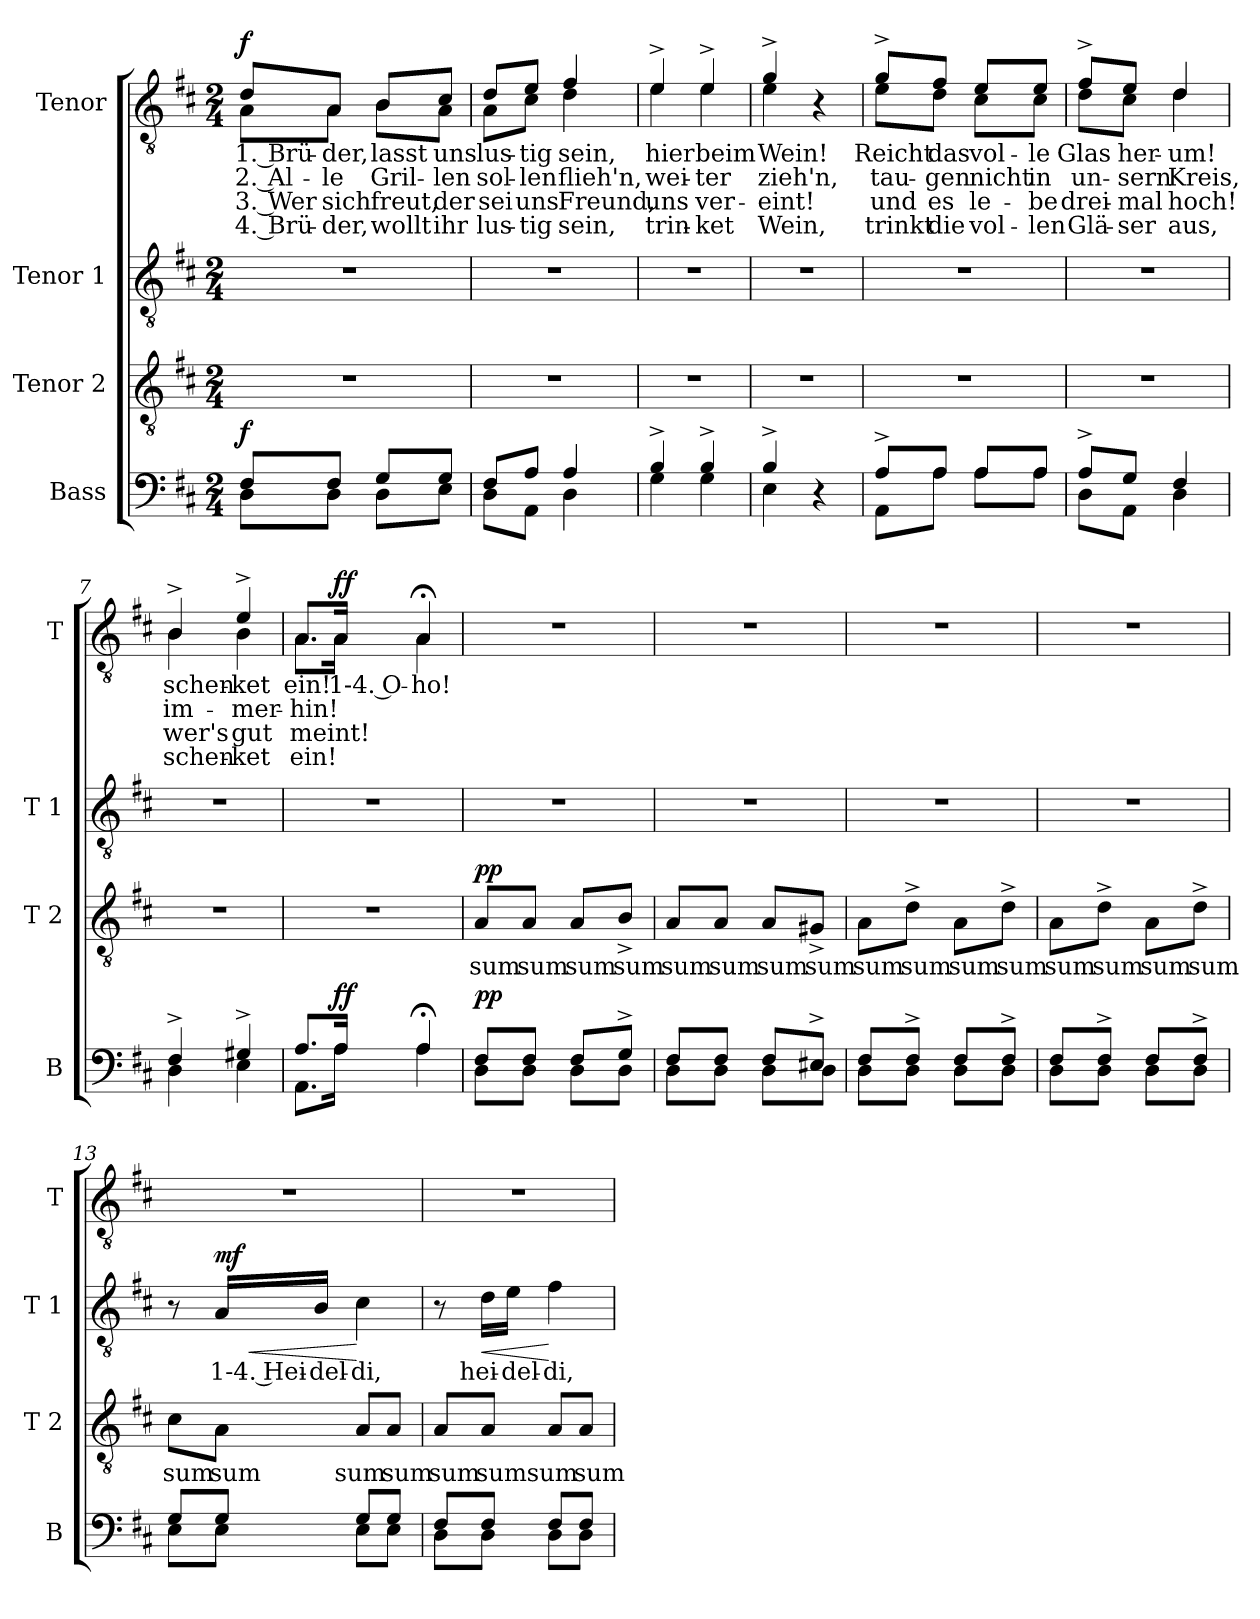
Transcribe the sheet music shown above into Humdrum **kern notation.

**kern	**dynam	**kern	**text	**dynam	**kern	**text	**dynam	**kern	**text	**text	**text	**text	**dynam
*part4	*part4	*part3	*part3	*part3	*part2	*part2	*part2	*part1	*part1	*part1	*part1	*part1	*part1
*staff4	*staff4	*staff3	*staff3	*staff3	*staff2	*staff2	*staff2	*staff1	*staff1	*staff1	*staff1	*staff1	*staff1
*I"Bass	*	*I"Tenor 2	*	*	*I"Tenor 1	*	*	*I"Tenor	*	*	*	*	*
*I'B	*	*I'T 2	*	*	*I'T 1	*	*	*I'T	*	*	*	*	*
*clefF4	*	*clefGv2	*	*	*clefGv2	*	*	*clefGv2	*	*	*	*	*
*k[f#c#]	*	*k[f#c#]	*	*	*k[f#c#]	*	*	*k[f#c#]	*	*	*	*	*
*M2/4	*	*M2/4	*	*	*M2/4	*	*	*M2/4	*	*	*	*	*
=1	=1	=1	=1	=1	=1	=1	=1	=1	=1	=1	=1	=1	=1
*^	*	*	*	*	*	*	*	*	*	*	*	*	*
!	!	!	!	!	!	!	!	!	!LO:TX:a:B:t=Feurig, mit Laune	!	!	!	!	!
!	!	!LO:DY:a	!	!	!	!	!	!	!	!LO:LY:b	!LO:LY:b	!LO:LY:b	!LO:LY:b	!LO:DY:a
*	*	*	*	*	*	*	*	*	*^	*	*	*	*	*
8F#/L	8D\L	f	2r	.	.	2r	.	.	8d/L	8A\L	1. Brü-	2. Al-	3. Wer	4. Brü-	f
!	!	!	!	!	!	!	!	!	!	!	!LO:LY:b	!LO:LY:b	!LO:LY:b	!LO:LY:b	!
8F#/J	8D\J	.	.	.	.	.	.	.	8A/J	8A\J	-der,	-le	sich	-der,	.
!	!	!	!	!	!	!	!	!	!	!	!LO:LY:b	!LO:LY:b	!LO:LY:b	!LO:LY:b	!
8G/L	8D\L	.	.	.	.	.	.	.	8B/L	8B\L	lasst	Gril-	freut,	wollt	.
!	!	!	!	!	!	!	!	!	!	!	!LO:LY:b	!LO:LY:b	!LO:LY:b	!LO:LY:b	!
8G/J	8E\J	.	.	.	.	.	.	.	8c#/J	8A\J	uns	-len	der	ihr	.
=2	=2	=2	=2	=2	=2	=2	=2	=2	=2	=2	=2	=2	=2	=2	=2
!	!	!	!	!	!	!	!	!	!	!	!LO:LY:b	!LO:LY:b	!LO:LY:b	!LO:LY:b	!
8F#/L	8D\L	.	2r	.	.	2r	.	.	8d/L	8A\L	lus-	sol-	sei	lus-	.
!	!	!	!	!	!	!	!	!	!	!	!LO:LY:b	!LO:LY:b	!LO:LY:b	!LO:LY:b	!
8A/J	8AA\J	.	.	.	.	.	.	.	8e/J	8c#\J	-tig	-len	uns	-tig	.
!	!	!	!	!	!	!	!	!	!	!	!LO:LY:b	!LO:LY:b	!LO:LY:b	!LO:LY:b	!
4A/	4D\	.	.	.	.	.	.	.	4f#/	4d\	sein,	flieh'n,	Freund,	sein,	.
=3	=3	=3	=3	=3	=3	=3	=3	=3	=3	=3	=3	=3	=3	=3	=3
!	!	!	!	!	!	!	!	!	!	!	!LO:LY:b	!LO:LY:b	!LO:LY:b	!LO:LY:b	!
4B^/	4G\	.	2r	.	.	2r	.	.	4e^/	4e\	hier	wei-	uns	trin-	.
!	!	!	!	!	!	!	!	!	!	!	!LO:LY:b	!LO:LY:b	!LO:LY:b	!LO:LY:b	!
4B^/	4G\	.	.	.	.	.	.	.	4e^/	4e\	beim	-ter	ver-	-ket	.
=4	=4	=4	=4	=4	=4	=4	=4	=4	=4	=4	=4	=4	=4	=4	=4
!	!	!	!	!	!	!	!	!	!	!	!LO:LY:b	!LO:LY:b	!LO:LY:b	!LO:LY:b	!
4B^/	4E\	.	2r	.	.	2r	.	.	4g^/	4e\	Wein!	zieh'n,	-eint!	Wein,	.
4r	4ryy	.	.	.	.	.	.	.	4r	4ryy	.	.	.	.	.
!!LO:LB:g=z	!!
=5	=5	=5	=5	=5	=5	=5	=5	=5	=5	=5	=5	=5	=5	=5	=5
!	!	!	!	!	!	!	!	!	!	!	!LO:LY:b	!LO:LY:b	!LO:LY:b	!LO:LY:b	!
8A^/L	8AA\L	.	2r	.	.	2r	.	.	8g^/L	8e\L	Reicht	tau-	und	trinkt	.
!	!	!	!	!	!	!	!	!	!	!	!LO:LY:b	!LO:LY:b	!LO:LY:b	!LO:LY:b	!
8A/J	8A\J	.	.	.	.	.	.	.	8f#/J	8d\J	das	-gen	es	die	.
!	!	!	!	!	!	!	!	!	!	!	!LO:LY:b	!LO:LY:b	!LO:LY:b	!LO:LY:b	!
8A/L	8A\L	.	.	.	.	.	.	.	8e/L	8c#\L	vol-	nicht	le-	vol-	.
!	!	!	!	!	!	!	!	!	!	!	!LO:LY:b	!LO:LY:b	!LO:LY:b	!LO:LY:b	!
8A/J	8A\J	.	.	.	.	.	.	.	8e/J	8c#\J	-le	in	-be	-len	.
=6	=6	=6	=6	=6	=6	=6	=6	=6	=6	=6	=6	=6	=6	=6	=6
!	!	!	!	!	!	!	!	!	!	!	!LO:LY:b	!LO:LY:b	!LO:LY:b	!LO:LY:b	!
8A^/L	8D\L	.	2r	.	.	2r	.	.	8f#^/L	8d\L	Glas	un-	drei-	Glä-	.
!	!	!	!	!	!	!	!	!	!	!	!LO:LY:b	!LO:LY:b	!LO:LY:b	!LO:LY:b	!
8G/J	8AA\J	.	.	.	.	.	.	.	8e/J	8c#\J	her-	-sern	-mal	-ser	.
!	!	!	!	!	!	!	!	!	!	!	!LO:LY:b	!LO:LY:b	!LO:LY:b	!LO:LY:b	!
4F#/	4D\	.	.	.	.	.	.	.	4d/	4d\	-um!	Kreis,	hoch!	aus,	.
=7	=7	=7	=7	=7	=7	=7	=7	=7	=7	=7	=7	=7	=7	=7	=7
!	!	!	!	!	!	!	!	!	!	!	!LO:LY:b	!LO:LY:b	!LO:LY:b	!LO:LY:b	!
4F#^/	4D\	.	2r	.	.	2r	.	.	4B^/	4B\	schen-	im-	wer's	schen-	.
!	!	!	!	!	!	!	!	!	!	!	!LO:LY:b	!LO:LY:b	!LO:LY:b	!LO:LY:b	!
4G#X^/	4E\	.	.	.	.	.	.	.	4e^/	4B\	-ket	-mer-	gut	-ket	.
=8	=8	=8	=8	=8	=8	=8	=8	=8	=8	=8	=8	=8	=8	=8	=8
!	!	!	!	!	!	!	!	!	!	!	!LO:LY:b	!LO:LY:b	!LO:LY:b	!LO:LY:b	!
8.A/L	8.AA\L	.	2r	.	.	2r	.	.	8.A/L	8.A\L	ein!	-hin!	meint!	ein!	.
!	!	!LO:DY:a	!	!	!	!	!	!	!	!	!LO:LY:b	!	!	!	!LO:DY:a
16A/Jk	16A\Jk	ff	.	.	.	.	.	.	16A/Jk	16A\Jk	1-4. O-	.	.	.	ff
!	!	!	!	!	!	!	!	!	!	!	!LO:LY:b	!	!	!	!
4A;</	4A\	.	.	.	.	.	.	.	4A;</	4A\	-ho!	.	.	.	.
!!LO:LB:g=z
=9	=9	=9	=9	=9	=9	=9	=9	=9	=9	=9	=9	=9	=9	=9	=9
!	!	!LO:DY:a	!	!LO:LY:b	!LO:DY:a	!	!	!	!	!	!	!	!	!	!
*	*	*	*	*	*	*	*	*	*v	*v	*	*	*	*	*
8F#/L	8D\L	pp	8A/L	sum	pp	2r	.	.	2r	.	.	.	.	.
!	!	!	!	!LO:LY:b	!	!	!	!	!	!	!	!	!	!
8F#/J	8D\J	.	8A/J	sum	.	.	.	.	.	.	.	.	.	.
!	!	!	!	!LO:LY:b	!	!	!	!	!	!	!	!	!	!
8F#/L	8D\L	.	8A/L	sum	.	.	.	.	.	.	.	.	.	.
!	!	!	!	!LO:LY:b	!	!	!	!	!	!	!	!	!	!
8G^/J	8D\J	.	8B^/J	sum	.	.	.	.	.	.	.	.	.	.
=10	=10	=10	=10	=10	=10	=10	=10	=10	=10	=10	=10	=10	=10	=10
!	!	!	!	!LO:LY:b	!	!	!	!	!	!	!	!	!	!
8F#/L	8D\L	.	8A/L	sum	.	2r	.	.	2r	.	.	.	.	.
!	!	!	!	!LO:LY:b	!	!	!	!	!	!	!	!	!	!
8F#/J	8D\J	.	8A/J	sum	.	.	.	.	.	.	.	.	.	.
!	!	!	!	!LO:LY:b	!	!	!	!	!	!	!	!	!	!
8F#/L	8D\L	.	8A/L	sum	.	.	.	.	.	.	.	.	.	.
!	!	!	!	!LO:LY:b	!	!	!	!	!	!	!	!	!	!
8E#X^/J	8D\J	.	8G#X^/J	sum	.	.	.	.	.	.	.	.	.	.
=11	=11	=11	=11	=11	=11	=11	=11	=11	=11	=11	=11	=11	=11	=11
!	!	!	!	!LO:LY:b	!	!	!	!	!	!	!	!	!	!
8F#/L	8D\L	.	8A\L	sum	.	2r	.	.	2r	.	.	.	.	.
!	!	!	!	!LO:LY:b	!	!	!	!	!	!	!	!	!	!
8F#^/J	8D\J	.	8d^\J	sum	.	.	.	.	.	.	.	.	.	.
!	!	!	!	!LO:LY:b	!	!	!	!	!	!	!	!	!	!
8F#/L	8D\L	.	8A\L	sum	.	.	.	.	.	.	.	.	.	.
!	!	!	!	!LO:LY:b	!	!	!	!	!	!	!	!	!	!
8F#^/J	8D\J	.	8d^\J	sum	.	.	.	.	.	.	.	.	.	.
=12	=12	=12	=12	=12	=12	=12	=12	=12	=12	=12	=12	=12	=12	=12
!	!	!	!	!LO:LY:b	!	!	!	!	!	!	!	!	!	!
*	*	*	*	*	*	*^	*	*	*	*	*	*	*	*
8F#/L	8D\L	.	8A\L	sum	.	2r	2D/yy	.	.	2r	.	.	.	.	.
!	!	!	!	!LO:LY:b	!	!	!	!	!	!	!	!	!	!	!
8F#^/J	8D\J	.	8d^\J	sum	.	.	.	.	.	.	.	.	.	.	.
!	!	!	!	!LO:LY:b	!	!	!	!	!	!	!	!	!	!	!
8F#/L	8D\L	.	8A\L	sum	.	.	.	.	.	.	.	.	.	.	.
!	!	!	!	!LO:LY:b	!	!	!	!	!	!	!	!	!	!	!
8F#^/J	8D\J	.	8d^\J	sum	.	.	.	.	.	.	.	.	.	.	.
*	*	*	*	*	*	*v	*v	*	*	*	*	*	*	*	*
!!LO:PB:g=z
=13	=13	=13	=13	=13	=13	=13	=13	=13	=13	=13	=13	=13	=13	=13
!	!	!	!	!LO:LY:b	!	!	!	!	!	!	!	!	!	!
8G/L	8E\L	.	8c#\L	sum	.	8r	.	.	2r	.	.	.	.	.
!	!	!	!	!LO:LY:b	!	!	!LO:LY:b	!LO:HP:b	!	!	!	!	!	!
!	!	!	!	!	!	!	!	!LO:DY:n=1:a	!	!	!	!	!	!
8G/J	8E\J	.	8A\J	sum	.	16A/LL	1-4. Hei-	< mf	.	.	.	.	.	.
!	!	!	!	!	!	!	!LO:LY:b	!	!	!	!	!	!	!
.	.	.	.	.	.	16B/JJ	-del-	.	.	.	.	.	.	.
!	!	!	!	!LO:LY:b	!	!	!LO:LY:b	!	!	!	!	!	!	!
8G/L	8E\L	.	8A/L	sum	.	4c#\	-di,	[	.	.	.	.	.	.
!	!	!	!	!LO:LY:b	!	!	!	!	!	!	!	!	!	!
8G/J	8E\J	.	8A/J	sum	.	.	.	.	.	.	.	.	.	.
=14	=14	=14	=14	=14	=14	=14	=14	=14	=14	=14	=14	=14	=14	=14
!	!	!	!	!LO:LY:b	!	!	!	!	!	!	!	!	!	!
8F#/L	8D\L	.	8A/L	sum	.	8r	.	.	2r	.	.	.	.	.
!	!	!	!	!LO:LY:b	!	!	!LO:LY:b	!LO:HP:b	!	!	!	!	!	!
8F#/J	8D\J	.	8A/J	sum	.	16d\LL	hei-	<	.	.	.	.	.	.
!	!	!	!	!	!	!	!LO:LY:b	!	!	!	!	!	!	!
.	.	.	.	.	.	16e\JJ	-del-	.	.	.	.	.	.	.
!	!	!	!	!LO:LY:b	!	!	!LO:LY:b	!	!	!	!	!	!	!
8F#/L	8D\L	.	8A/L	sum	.	4f#\	-di,	[	.	.	.	.	.	.
!	!	!	!	!LO:LY:b	!	!	!	!	!	!	!	!	!	!
8F#/J	8D\J	.	8A/J	sum	.	.	.	.	.	.	.	.	.	.
*v	*v	*	*	*	*	*	*	*	*	*	*	*	*	*
=	=	=	=	=	=	=	=	=	=	=	=	=	=
*-	*-	*-	*-	*-	*-	*-	*-	*-	*-	*-	*-	*-	*-
